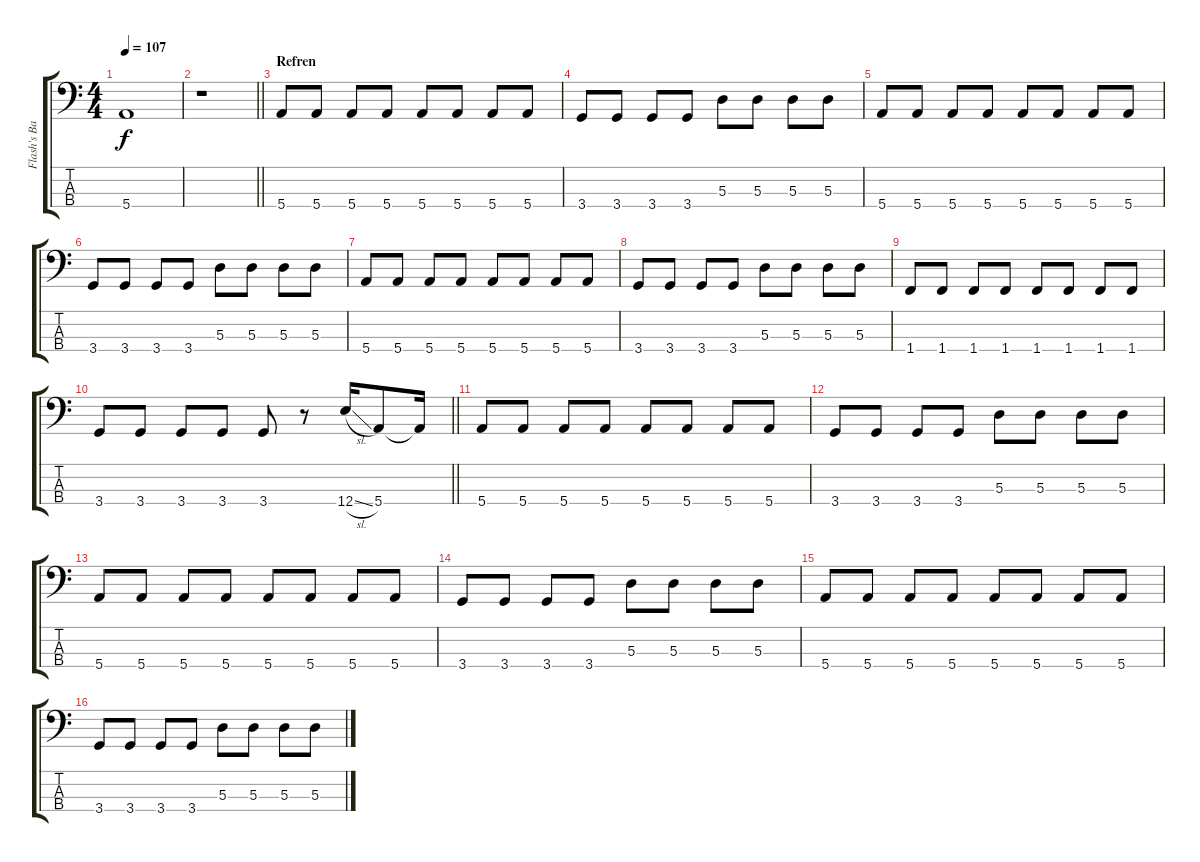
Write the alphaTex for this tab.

\track ("Flash's Bass" "Flash's Ba") {instrument electricbassfinger}
\staff {score tabs}
\tuning (G2 D2 A1 E1) {hide}
\ts (4 4)
\tempo 107
\clef f4
\ks c
5.4.1{dy f} |
\barLineRight lightlight
r.1 |
\section ("" "Refren")
5.4.8 5.4.8 5.4.8 5.4.8 5.4.8 5.4.8 5.4.8 5.4.8 |
3.4.8 3.4.8 3.4.8 3.4.8 5.3.8 5.3.8 5.3.8 5.3.8 |
5.4.8 5.4.8 5.4.8 5.4.8 5.4.8 5.4.8 5.4.8 5.4.8 |
3.4.8 3.4.8 3.4.8 3.4.8 5.3.8 5.3.8 5.3.8 5.3.8 |
5.4.8 5.4.8 5.4.8 5.4.8 5.4.8 5.4.8 5.4.8 5.4.8 |
3.4.8 3.4.8 3.4.8 3.4.8 5.3.8 5.3.8 5.3.8 5.3.8 |
1.4.8 1.4.8 1.4.8 1.4.8 1.4.8 1.4.8 1.4.8 1.4.8 |
\barLineRight lightlight
3.4.8 3.4.8 3.4.8 3.4.8 3.4.8 r.8 12.4{sl}.16 5.4.8 5.4{t}.16 |
5.4.8 5.4.8 5.4.8 5.4.8 5.4.8 5.4.8 5.4.8 5.4.8 |
3.4.8 3.4.8 3.4.8 3.4.8 5.3.8 5.3.8 5.3.8 5.3.8 |
5.4.8 5.4.8 5.4.8 5.4.8 5.4.8 5.4.8 5.4.8 5.4.8 |
3.4.8 3.4.8 3.4.8 3.4.8 5.3.8 5.3.8 5.3.8 5.3.8 |
5.4.8 5.4.8 5.4.8 5.4.8 5.4.8 5.4.8 5.4.8 5.4.8 |
3.4.8 3.4.8 3.4.8 3.4.8 5.3.8 5.3.8 5.3.8 5.3.8
